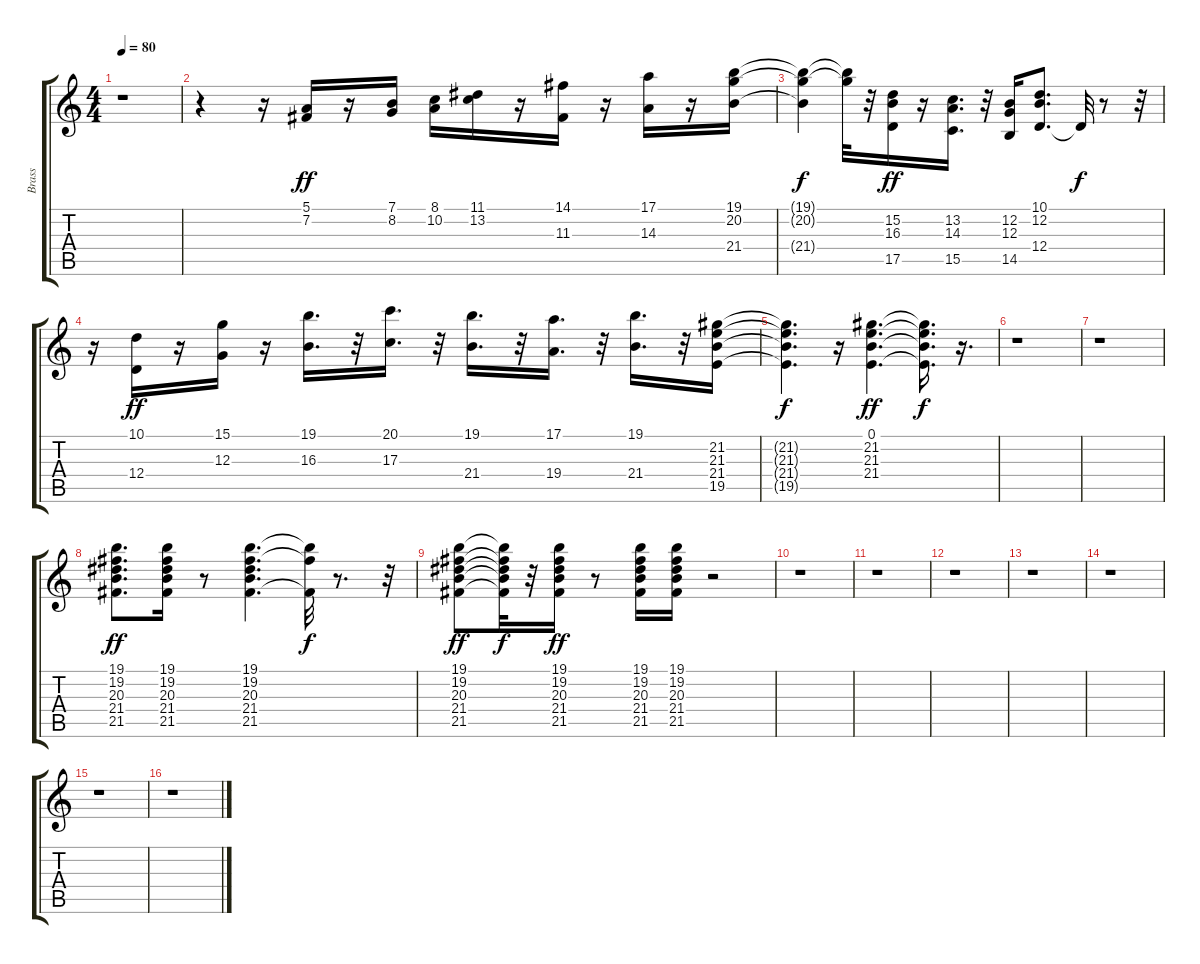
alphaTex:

\track ("Brass" "Brass") {instrument brasssection}
\staff {score tabs}
\tuning (E4 B3 G3 D3 A2 E2) {hide}
\ts (4 4)
\tempo 80
\clef g2
\ks c
r.1{dy ff} |
r.4 r.16 (5.1 7.2).16 r.16 (7.1 8.2).16 (8.1 10.2).16 (11.1 13.2).16 r.16 (14.1 11.3).16 r.16 (17.1 14.3).16 r.16 (19.1 20.2 21.4).16 |
(19.1{t} 20.2{t} 21.4{t}).4{dy f} (19.1{t} 20.2{t}).32 r.32 (15.2 16.3 17.5).16{dy ff} r.16 (13.2 14.3 15.5).16{d} r.32 (12.2 12.3 14.5).16 (10.1 12.2 12.4).8{d} 12.4{t}.32{dy f} r.8 r.32 |
r.16 (10.1 12.4).16{dy ff} r.16 (15.1 12.3).16 r.16 (19.1 16.3).16{d} r.32 (20.1 17.3).16{d} r.32 (19.1 21.4).16{d} r.32 (17.1 19.4).16{d} r.32 (19.1 21.4).16{d} r.32 (21.2 21.3 21.4 19.5).16{volume 6} |
(21.2{t} 21.3{t} 21.4{t} 19.5{t}).4{d dy f} r.16 (0.1 21.2 21.3 21.4).4{d dy ff volume 6} (0.1{t} 21.2{t} 21.3{t} 21.4{t}).16{d dy f} r.16{d} |
r.1 |
r.1 |
(19.1 19.2 20.3 21.4 21.5).8{d dy ff volume 14} (19.1 19.2 20.3 21.4 21.5).16 r.8 (19.1 19.2 20.3 21.4 21.5).4{d} (19.1{t} 19.2{t} 21.5{t}).32{dy f} r.8{d} r.32 |
(19.1 19.2 20.3 21.4 21.5).8{dy ff volume 15} (19.1{t} 19.2{t} 20.3{t} 21.4{t} 21.5{t}).32{dy f} r.32 (19.1 19.2 20.3 21.4 21.5).16{dy ff} r.8 (19.1 19.2 20.3 21.4 21.5).16 (19.1 19.2 20.3 21.4 21.5).16 r.2 |
r.1 |
r.1 |
r.1 |
r.1 |
r.1 |
r.1 |
r.1
